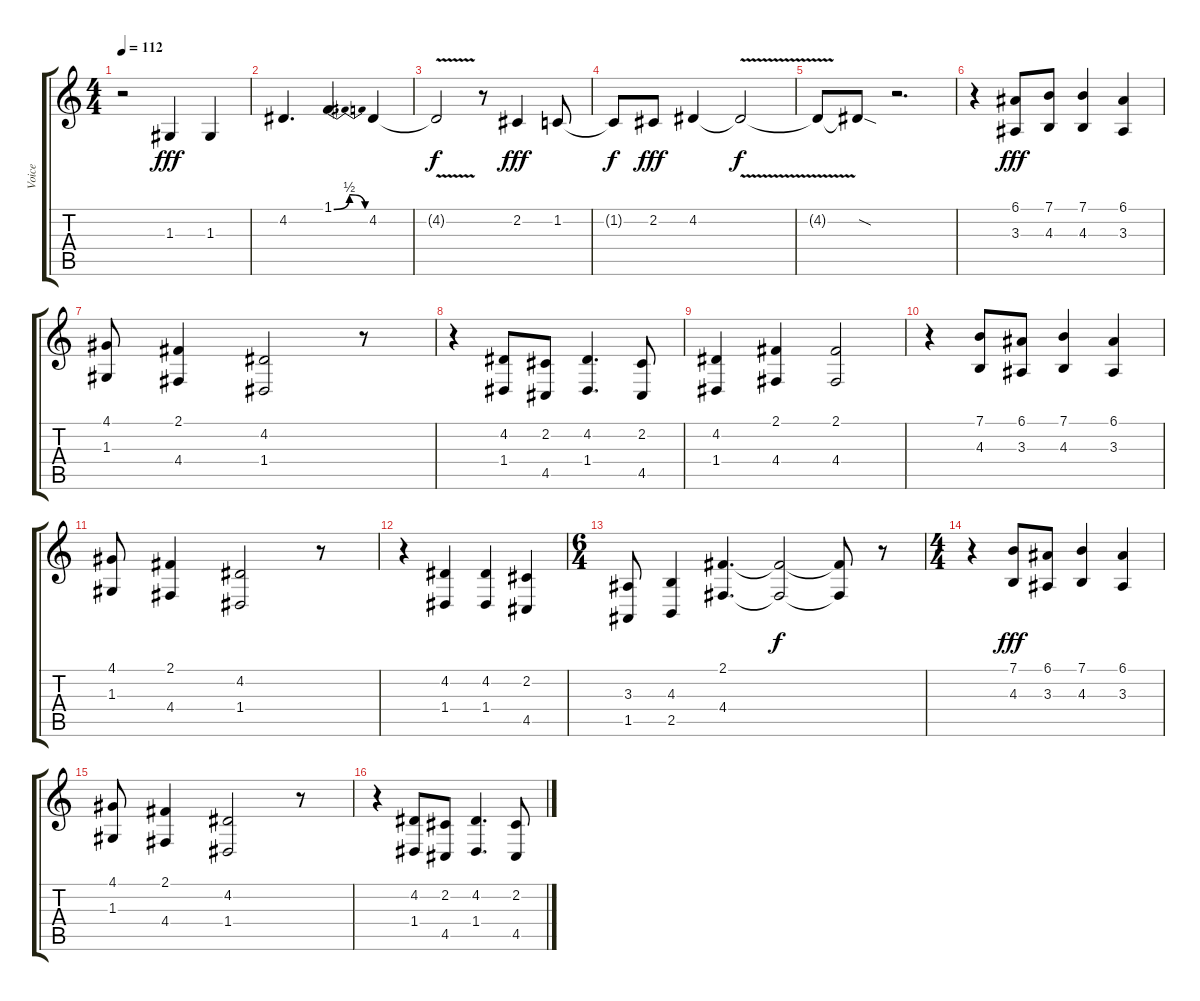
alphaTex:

\track ("Voice" "Voice") {instrument lead3calliope}
\staff {score tabs}
\tuning (E4 B3 G3 D3 A2 E2) {hide}
\ts (4 4)
\tempo 112
\clef g2
\ks c
r.2{dy fff} 1.3.4 1.3.4 |
4.2.4{d} 1.1{be (bendrelease 0 0 10 2 45 2 60 0)}.4{d} 4.2.4 |
4.2{v t}.2{dy f} r.8 2.2.4{dy fff} 1.2.8 |
1.2{t}.8{dy f} 2.2.8{dy fff} 4.2.4 4.2{v t}.2{dy f} |
4.2{t}.8 4.2{sod t}.8 r.2{d} |
r.4 (6.1 3.3).8{dy fff} (7.1 4.3).8 (7.1 4.3).4 (6.1 3.3).4 |
(4.1 1.3).8 (2.1 4.4).4 (4.2 1.4).2 r.8 |
r.4 (4.2 1.4).8 (2.2 4.5).8 (4.2 1.4).4{d} (2.2 4.5).8 |
(4.2 1.4).4 (2.1 4.4).4 (2.1 4.4).2 |
r.4 (7.1 4.3).8 (6.1 3.3).8 (7.1 4.3).4 (6.1 3.3).4 |
(4.1 1.3).8 (2.1 4.4).4 (4.2 1.4).2 r.8 |
r.4 (4.2 1.4).4 (4.2 1.4).4 (2.2 4.5).4 |
\ts (6 4)
(3.3 1.5).8 (4.3 2.5).4 (2.1 4.4).4{d} (2.1{t} 4.4{t}).2{dy f} (2.1{t} 4.4{t}).8 r.8 |
\ts (4 4)
r.4 (7.1 4.3).8{dy fff} (6.1 3.3).8 (7.1 4.3).4 (6.1 3.3).4 |
(4.1 1.3).8 (2.1 4.4).4 (4.2 1.4).2 r.8 |
r.4 (4.2 1.4).8 (2.2 4.5).8 (4.2 1.4).4{d} (2.2 4.5).8
